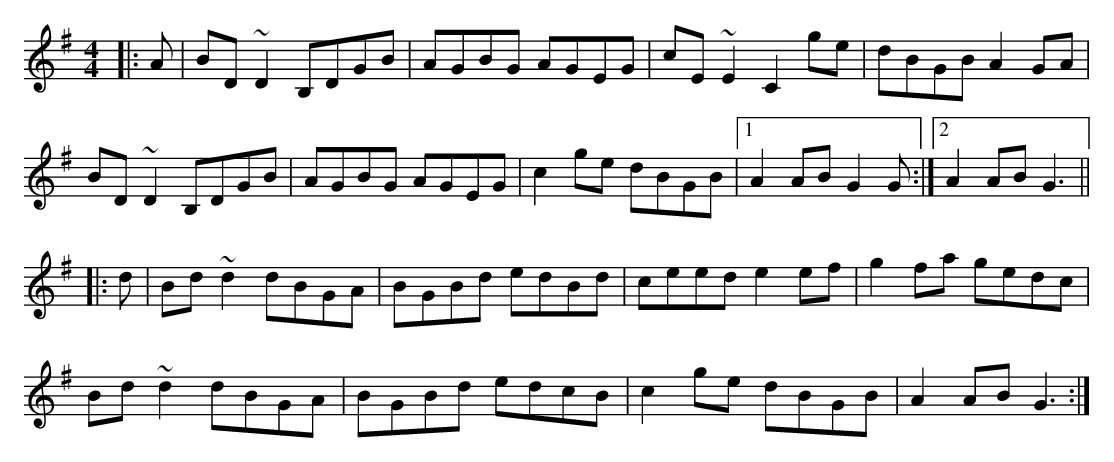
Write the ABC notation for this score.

X:1
M:4/4
K:G
|:A|BD~D2 B,DGB|AGBG AGEG|cE~E2 C2ge|dBGB A2GA|
BD~D2 B,DGB|AGBG AGEG|c2ge dBGB|1 A2AB G2G:|2 A2AB G3||
|:d|Bd~d2 dBGA|BGBd edBd|ceed e2ef|g2fa gedc|
Bd~d2 dBGA|BGBd edcB|c2ge dBGB|A2AB G3:|
